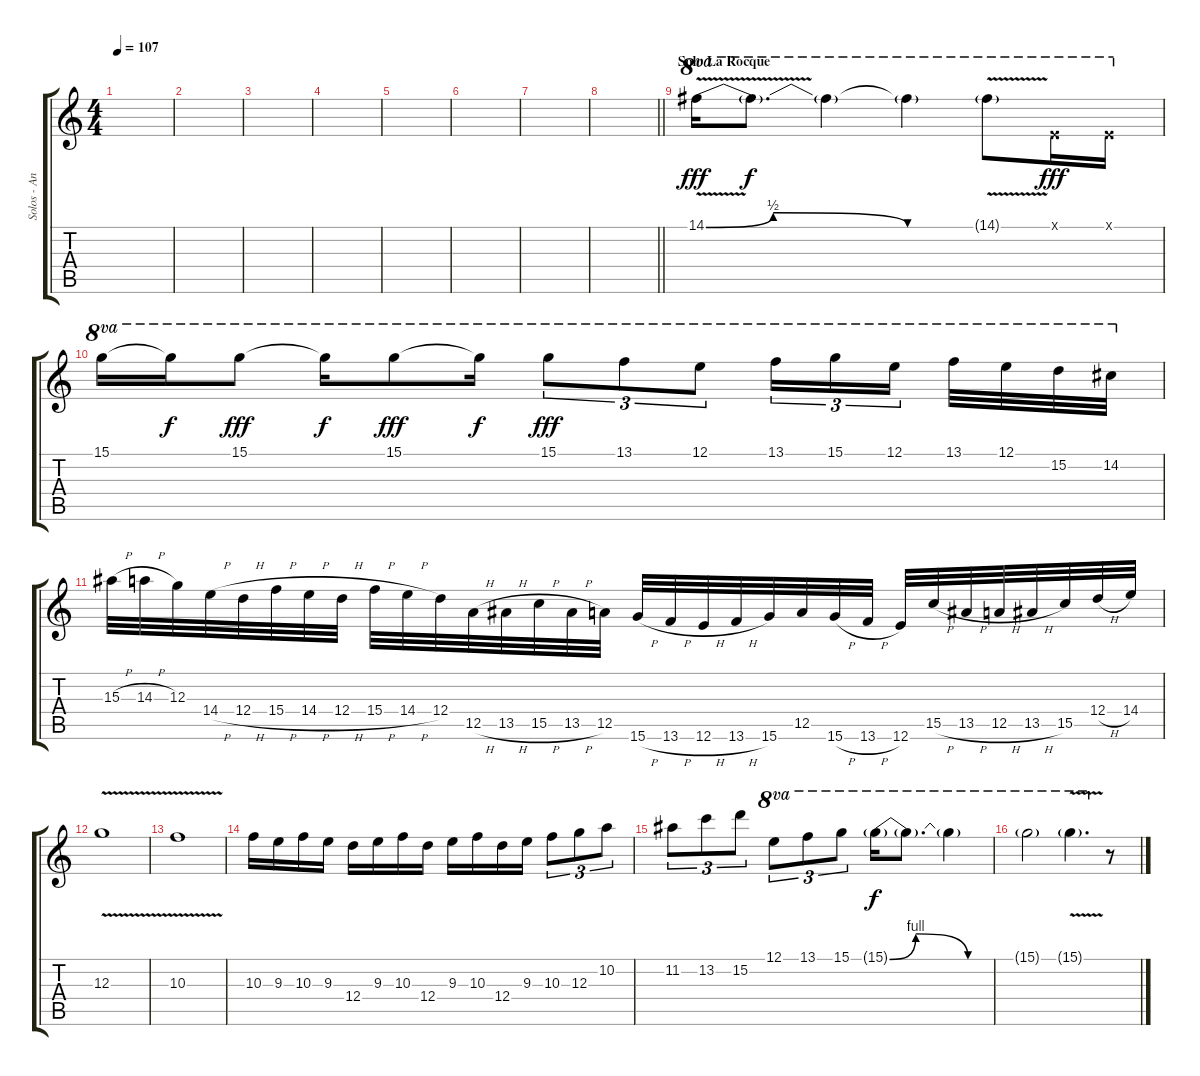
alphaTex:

\track ("Solos - Andy LaRocque" "Solos - An") {instrument distortionguitar}
\staff {score tabs}
\tuning (E4 B3 G3 D3 A2 E2) {hide}
\ts (4 4)
\tempo 107
\clef g2
\ks c
|
|
|
|
|
|
|
\barLineRight lightlight
|
\section ("" "Solo La Rocque")
14.1{be (custom 0 0 15 2 45 0 60 0) v}.16{ot 8va dy fff} 14.1{t}.8{d ot 8va dy f} 14.1{t}.4{ot 8va} 14.1{t}.4{ot 8va} 14.1{v g}.8{ot 8va} 0.1{x}.16{ot 8va dy fff} 0.1{x}.16{ot 8va} |
15.1.16{ot 8va} 15.1{t}.16{ot 8va dy f} 15.1.8{ot 8va dy fff} 15.1{t}.16{ot 8va dy f} 15.1.8{ot 8va dy fff} 15.1{t}.16{ot 8va dy f} 15.1.8{tu (3 2) ot 8va dy fff} 13.1.8{tu (3 2) ot 8va} 12.1.8{tu (3 2) ot 8va} 13.1.16{tu (3 2) ot 8va} 15.1.16{tu (3 2) ot 8va} 12.1.16{tu (3 2) ot 8va beam splitsecondary} 13.1.32{ot 8va} 12.1.32{ot 8va} 15.2.32{ot 8va} 14.2.32{ot 8va} |
15.3{h}.32 14.3{h}.32 12.3.32 14.4{h}.32 12.4{h}.32 15.4{h}.32 14.4{h}.32 12.4{h}.32 15.4{h}.32 14.4{h}.32 12.4.32 12.5{h}.32 13.5{h}.32 15.5{h}.32 13.5{h}.32 12.5.32 15.6{h}.32 13.6{h}.32 12.6{h}.32 13.6{h}.32 15.6.32 12.5.32 15.6{h}.32 13.6{h}.32 12.6.32 15.5{h}.32 13.5{h}.32 12.5{h}.32 13.5{h}.32 15.5.32 12.4{h}.32 14.4.32 |
12.3{v}.1 |
10.3{v}.1 |
10.3.16 9.3.16 10.3.16 9.3.16 12.4.16 9.3.16 10.3.16 12.4.16 9.3.16 10.3.16 12.4.16 9.3.16 10.3.8{tu (3 2)} 12.3.8{tu (3 2)} 10.2.8{tu (3 2)} |
11.2.8{tu (3 2)} 13.2.8{tu (3 2)} 15.2.8{tu (3 2)} 12.1.8{tu (3 2) ot 8va} 13.1.8{tu (3 2) ot 8va} 15.1.8{tu (3 2) ot 8va} 15.1{be (custom 0 0 15 4 45 0 60 0) g}.16{ot 8va dy f} 15.1{t}.8{d ot 8va} 15.1{t}.4{ot 8va} |
15.1{g}.2{ot 8va} 15.1{v g}.4{d ot 8va} r.8
